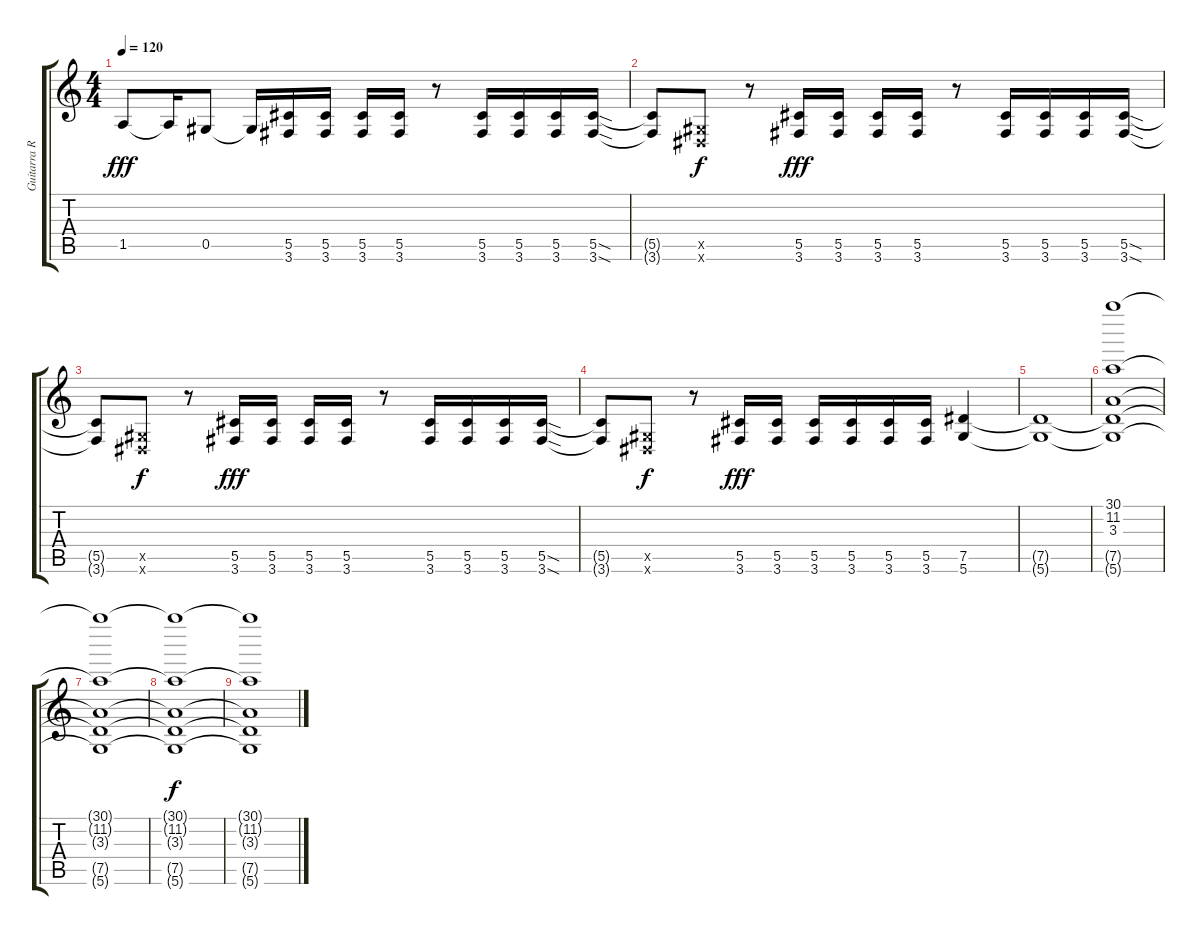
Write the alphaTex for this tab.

\track ("Guitarra Ritmica" "Guitarra R") {instrument distortionguitar}
\staff {score tabs}
\tuning (Eb4 Bb3 Gb3 Db3 Ab2 Eb2) {hide}
\ts (4 4)
\tempo 120
\clef g2
\ks c
1.5.8{dy fff} 1.5{t}.16 0.5.8 0.5{t}.16 (5.5 3.6).16 (5.5 3.6).16 (5.5 3.6).16 (5.5 3.6).16 r.8 (5.5 3.6).16 (5.5 3.6).16 (5.5 3.6).16 (5.5{sod} 3.6{sod}).16 |
(5.5{t} 3.6{t}).8 (0.5{x} 0.6{x}).8{dy f} r.8 (5.5 3.6).16{dy fff} (5.5 3.6).16 (5.5 3.6).16 (5.5 3.6).16 r.8 (5.5 3.6).16 (5.5 3.6).16 (5.5 3.6).16 (5.5{sod} 3.6{sod}).16 |
(5.5{t} 3.6{t}).8 (0.5{x} 0.6{x}).8{dy f} r.8 (5.5 3.6).16{dy fff} (5.5 3.6).16 (5.5 3.6).16 (5.5 3.6).16 r.8 (5.5 3.6).16 (5.5 3.6).16 (5.5 3.6).16 (5.5{sod} 3.6{sod}).16 |
(5.5{t} 3.6{t}).8 (0.5{x} 0.6{x}).8{dy f} r.8 (5.5 3.6).16{dy fff} (5.5 3.6).16 (5.5 3.6).16 (5.5 3.6).16 (5.5 3.6).16 (5.5 3.6).16 (7.5 5.6).4 |
(7.5{t} 5.6{t}).1{volume 3} |
(30.1 11.2 3.3 7.5{t} 5.6{t}).1{volume 16 instrument guitarharmonics} |
(30.1{t} 11.2{t} 3.3{t} 7.5{t} 5.6{t}).1 |
(30.1{t} 11.2{t} 3.3{t} 7.5{t} 5.6{t}).1{dy f} |
(30.1{t} 11.2{t} 3.3{t} 7.5{t} 5.6{t}).1
